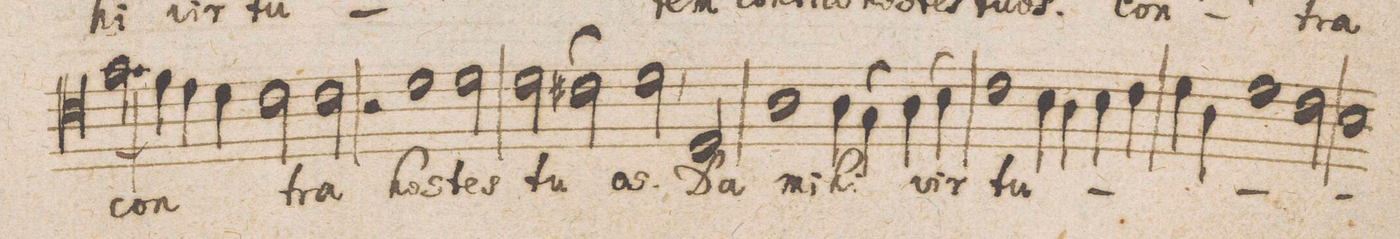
**kern	**text	**dynam
*I"Tenore	*	*
*clefC4	*	*
*k[]	*	*
*met(C|)	*	*
*M2/1	*	*
(<2.g\	con-	.
=47-	=47-	=47-
4f\)	.	.
4e\	.	.
4d\	.	.
2c\	.	.
2c\	-tra	.
=48-	=48-	=48-
2r	.	.
1d	hos-	.
2d\	-tes	.
=49-	=49-	=49-
2d\	tu-	.
(>2c#X\	.	.
2d,<\)	-os.	.
2D/	Da	.
=50-	=50-	=50-
1A	mi-	.
4A\	-hi	.
(>4G\	.	.
4A\)	vir-	.
(>4B\	.	.
=51-	=51-	=51-
1c)	-tu-	.
4B\	.	.
4A\	.	.
4B\	.	.
4c\	.	.
=52-	=52-	=52-
4d\	.	.
4A\	.	.
1d	.	.
2c\	.	.
=53-	=53-	=53-
1B	.	.
*-	*-	*-
